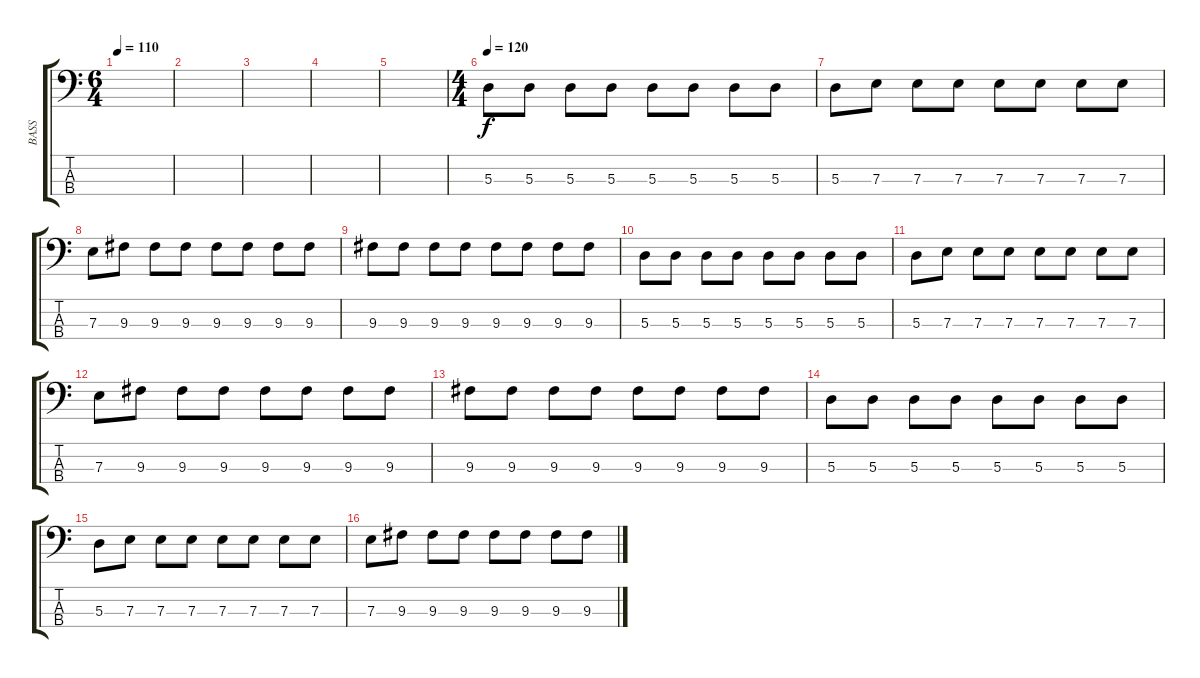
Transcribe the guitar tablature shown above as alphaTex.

\track ("BASS" "BASS") {instrument electricbasspick}
\staff {score tabs}
\tuning (G2 D2 A1 D1) {hide}
\ts (6 4)
\tempo 110
\clef f4
\ks c
|
|
|
|
|
\ts (4 4)
\tempo 120
5.3.8 5.3.8 5.3.8 5.3.8 5.3.8 5.3.8 5.3.8 5.3.8 |
5.3.8 7.3.8 7.3.8 7.3.8 7.3.8 7.3.8 7.3.8 7.3.8 |
7.3.8 9.3.8 9.3.8 9.3.8 9.3.8 9.3.8 9.3.8 9.3.8 |
9.3.8 9.3.8 9.3.8 9.3.8 9.3.8 9.3.8 9.3.8 9.3.8 |
5.3.8 5.3.8 5.3.8 5.3.8 5.3.8 5.3.8 5.3.8 5.3.8 |
5.3.8 7.3.8 7.3.8 7.3.8 7.3.8 7.3.8 7.3.8 7.3.8 |
7.3.8 9.3.8 9.3.8 9.3.8 9.3.8 9.3.8 9.3.8 9.3.8 |
9.3.8 9.3.8 9.3.8 9.3.8 9.3.8 9.3.8 9.3.8 9.3.8 |
5.3.8 5.3.8 5.3.8 5.3.8 5.3.8 5.3.8 5.3.8 5.3.8 |
5.3.8 7.3.8 7.3.8 7.3.8 7.3.8 7.3.8 7.3.8 7.3.8 |
7.3.8 9.3.8 9.3.8 9.3.8 9.3.8 9.3.8 9.3.8 9.3.8
